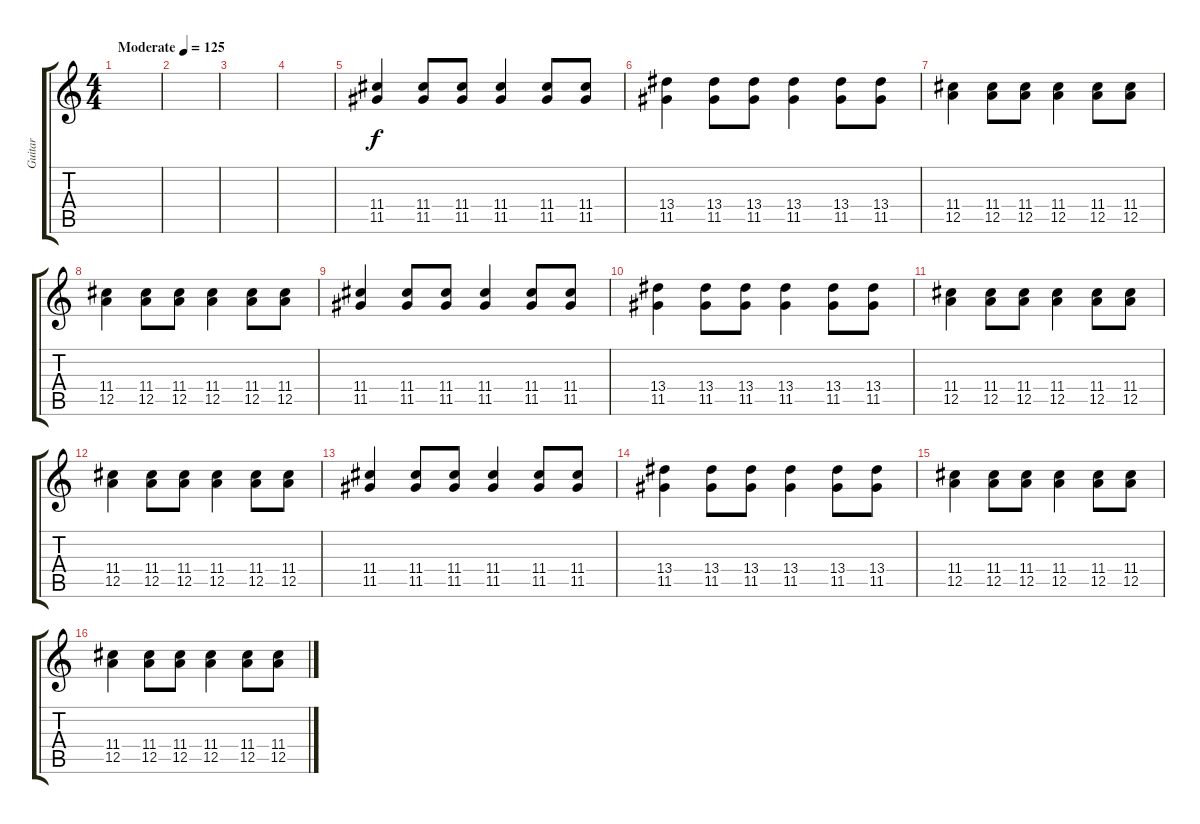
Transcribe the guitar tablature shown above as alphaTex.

\track ("Guitar" "Guitar") {instrument distortionguitar}
\staff {score tabs}
\tuning (E4 B3 G3 D3 A2 E2) {hide}
\ts (4 4)
\tempo (125 "Moderate")
\clef g2
\ks c
|
|
|
|
(11.4 11.5).4 (11.4 11.5).8 (11.4 11.5).8 (11.4 11.5).4 (11.4 11.5).8 (11.4 11.5).8 |
(13.4 11.5).4 (13.4 11.5).8 (13.4 11.5).8 (13.4 11.5).4 (13.4 11.5).8 (13.4 11.5).8 |
(11.4 12.5).4 (11.4 12.5).8 (11.4 12.5).8 (11.4 12.5).4 (11.4 12.5).8 (11.4 12.5).8 |
(11.4 12.5).4 (11.4 12.5).8 (11.4 12.5).8 (11.4 12.5).4 (11.4 12.5).8 (11.4 12.5).8 |
(11.4 11.5).4 (11.4 11.5).8 (11.4 11.5).8 (11.4 11.5).4 (11.4 11.5).8 (11.4 11.5).8 |
(13.4 11.5).4 (13.4 11.5).8 (13.4 11.5).8 (13.4 11.5).4 (13.4 11.5).8 (13.4 11.5).8 |
(11.4 12.5).4 (11.4 12.5).8 (11.4 12.5).8 (11.4 12.5).4 (11.4 12.5).8 (11.4 12.5).8 |
(11.4 12.5).4 (11.4 12.5).8 (11.4 12.5).8 (11.4 12.5).4 (11.4 12.5).8 (11.4 12.5).8 |
(11.4 11.5).4 (11.4 11.5).8 (11.4 11.5).8 (11.4 11.5).4 (11.4 11.5).8 (11.4 11.5).8 |
(13.4 11.5).4 (13.4 11.5).8 (13.4 11.5).8 (13.4 11.5).4 (13.4 11.5).8 (13.4 11.5).8 |
(11.4 12.5).4 (11.4 12.5).8 (11.4 12.5).8 (11.4 12.5).4 (11.4 12.5).8 (11.4 12.5).8 |
(11.4 12.5).4 (11.4 12.5).8 (11.4 12.5).8 (11.4 12.5).4 (11.4 12.5).8 (11.4 12.5).8
